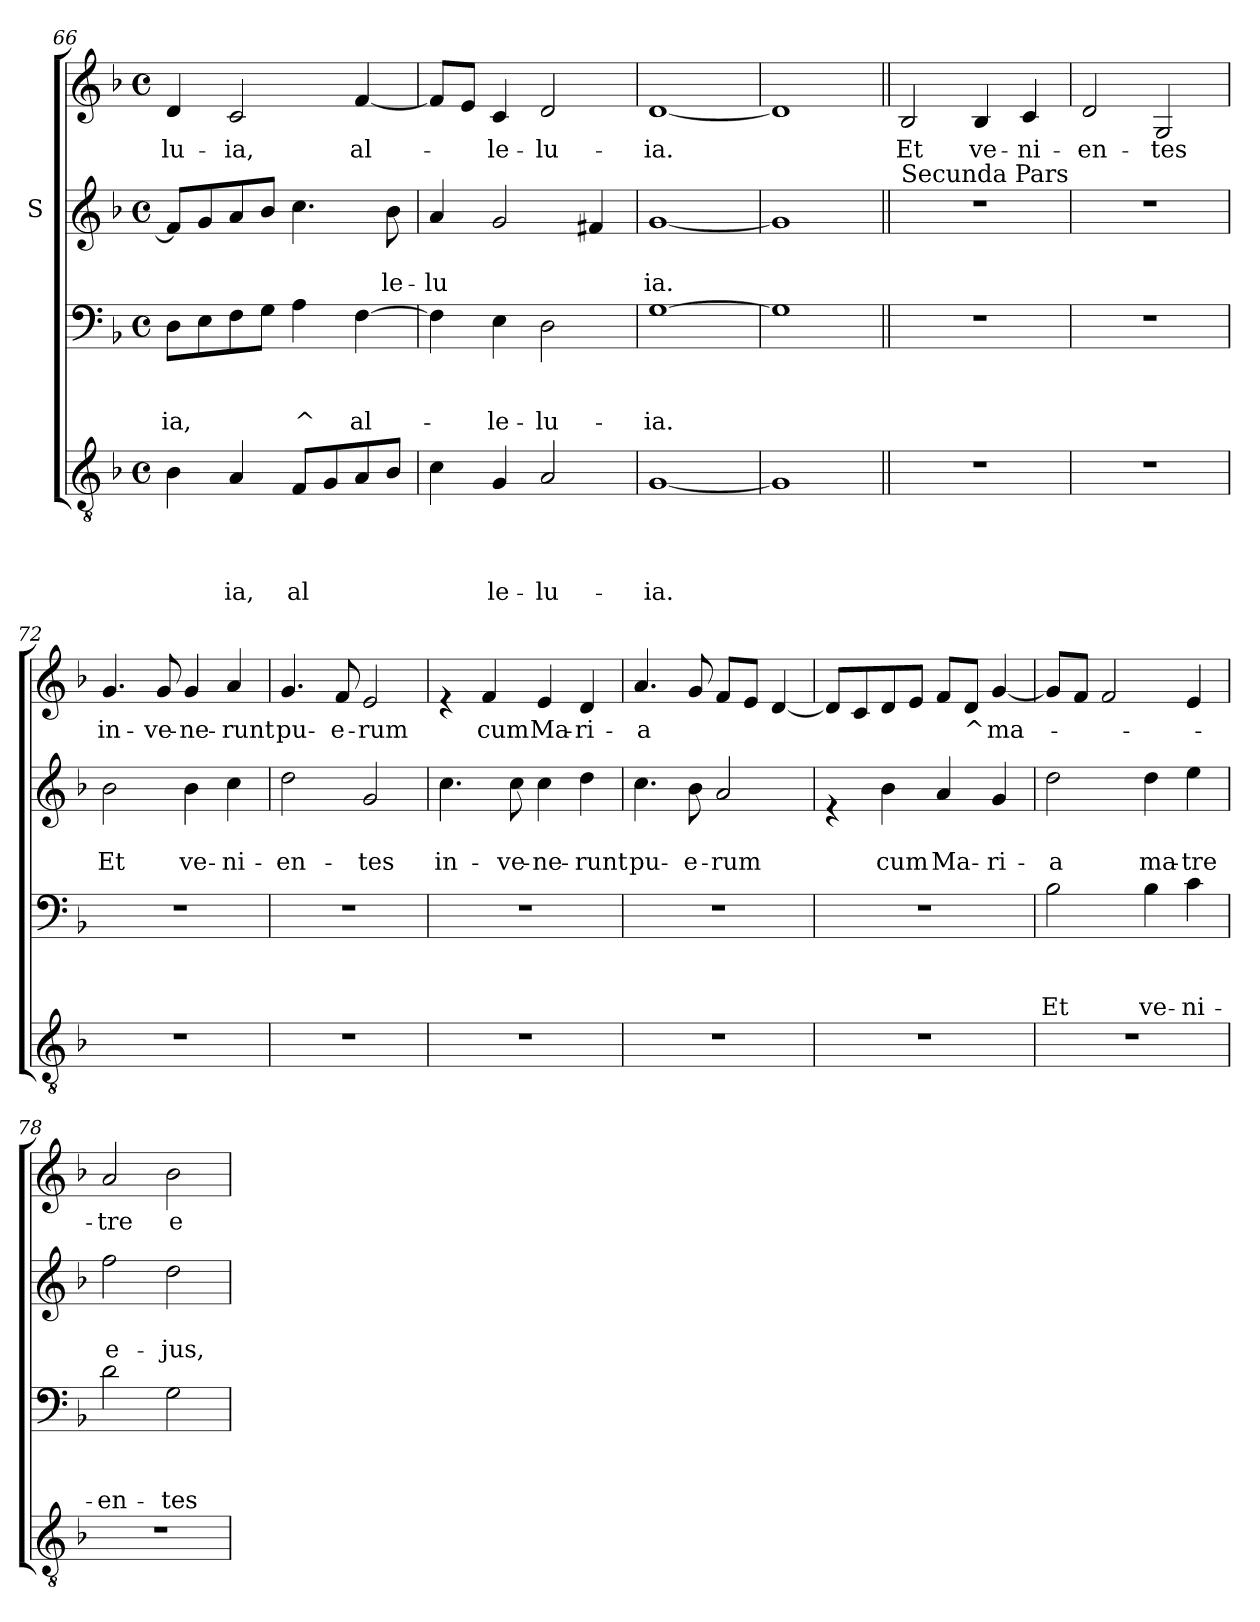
**kern	**text	**text	**text	**text	**kern	**text	**text	**text	**kern	**text	**text	**kern	**text
*part4	*part4	*part4	*part4	*part4	*part3	*part3	*part3	*part3	*part2	*part2	*part2	*part1	*part1
*staff4	*staff4	*staff4	*staff4	*staff4	*staff3	*staff3	*staff3	*staff3	*staff2	*staff2	*staff2	*staff1	*staff1
*	*	*	*	*	*	*	*	*	*I"S	*	*	*	*
*clefGv2	*	*	*	*	*clefF4	*	*	*	*clefG2	*	*	*clefG2	*
*k[b-]	*	*	*	*	*k[b-]	*	*	*	*k[b-]	*	*	*k[b-]	*
*F:	*	*	*	*	*F:	*	*	*	*F:	*	*	*F:	*
*M4/4	*	*	*	*	*M4/4	*	*	*	*M4/4	*	*	*M4/4	*
*met(c)	*	*	*	*	*met(c)	*	*	*	*met(c)	*	*	*met(c)	*
=66	=66	=66	=66	=66	=66	=66	=66	=66	=66	=66	=66	=66	=66
!	!	!	!	!	!	!	!	!LO:LY:b	!	!	!	!	!LO:LY:b
4B-\	.	.	.	.	8D\L	.	.	-ia,	8f/L]	.	.	4d/	lu-
.	.	.	.	.	8E\	.	.	.	8g/	.	.	.	.
!	!	!	!	!LO:LY:b	!	!	!	!	!	!	!	!	!LO:LY:b
4A/	.	.	.	ia,	8F\	.	.	.	8a/	.	.	2c/	-ia,
.	.	.	.	.	8G\J	.	.	.	8b-/J	.	.	.	.
!	!	!	!	!LO:LY:b	!	!	!	!LO:LY:b	!	!	!	!	!
8F/L	.	.	.	al	4A\	.	.	^	4.cc\	.	.	.	.
8G/	.	.	.	.	.	.	.	.	.	.	.	.	.
!	!	!	!	!	!	!	!	!LO:LY:b	!	!	!	!	!LO:LY:b
8A/	.	.	.	.	[>4F\	.	.	al-	.	.	.	[<4f/	al-
!	!	!	!	!	!	!	!	!	!	!	!LO:LY:b	!	!
8B-/J	.	.	.	.	.	.	.	.	8b-\	.	-le-	.	.
=67	=67	=67	=67	=67	=67	=67	=67	=67	=67	=67	=67	=67	=67
!	!	!	!	!	!	!	!	!	!	!	!LO:LY:b	!	!
4c\	.	.	.	.	4F\]	.	.	.	4a/	.	-lu	8f/L]	.
.	.	.	.	.	.	.	.	.	.	.	.	8e/J	.
!	!	!	!	!LO:LY:b	!	!	!	!LO:LY:b	!	!	!	!	!LO:LY:b
4G/	.	.	.	le-	4E\	.	.	-le-	2g/	.	.	4c/	-le-
!	!	!	!	!LO:LY:b	!	!	!	!LO:LY:b	!	!	!	!	!LO:LY:b
2A/	.	.	.	-lu-	2D\	.	.	-lu-	.	.	.	2d/	-lu-
.	.	.	.	.	.	.	.	.	4f#X/	.	.	.	.
=68	=68	=68	=68	=68	=68	=68	=68	=68	=68	=68	=68	=68	=68
!	!	!	!	!LO:LY:b	!	!	!	!LO:LY:b	!	!	!LO:LY:b	!	!LO:LY:b
[<1G	.	.	.	-ia.	[>1G	.	.	-ia.	[<1g	.	ia.	[<1d	-ia.
=69	=69	=69	=69	=69	=69	=69	=69	=69	=69	=69	=69	=69	=69
1G]	.	.	.	.	1G]	.	.	.	1g]	.	.	1d]	.
!!LO:LB:g=z
=70||	=70||	=70||	=70||	=70||	=70||	=70||	=70||	=70||	=70||	=70||	=70||	=70||	=70||
!	!	!	!	!	!	!	!	!	!LO:TX:a:t=Secunda Pars	!	!	!	!
!	!	!	!	!	!	!	!	!	!	!	!	!	!LO:LY:b
1r	.	.	.	.	1r	.	.	.	1r	.	.	2B-/	Et
!	!	!	!	!	!	!	!	!	!	!	!	!	!LO:LY:b
.	.	.	.	.	.	.	.	.	.	.	.	4B-/	ve-
!	!	!	!	!	!	!	!	!	!	!	!	!	!LO:LY:b
.	.	.	.	.	.	.	.	.	.	.	.	4c/	-ni-
=71	=71	=71	=71	=71	=71	=71	=71	=71	=71	=71	=71	=71	=71
!	!	!	!	!	!	!	!	!	!	!	!	!	!LO:LY:b
1r	.	.	.	.	1r	.	.	.	1r	.	.	2d/	-en-
!	!	!	!	!	!	!	!	!	!	!	!	!	!LO:LY:b
.	.	.	.	.	.	.	.	.	.	.	.	2G/	-tes
=72	=72	=72	=72	=72	=72	=72	=72	=72	=72	=72	=72	=72	=72
!	!	!	!	!	!	!	!	!	!	!	!LO:LY:b	!	!LO:LY:b
1r	.	.	.	.	1r	.	.	.	2b-\	.	Et	4.g/	in-
!	!	!	!	!	!	!	!	!	!	!	!	!	!LO:LY:b
.	.	.	.	.	.	.	.	.	.	.	.	8g/	-ve-
!	!	!	!	!	!	!	!	!	!	!	!LO:LY:b	!	!LO:LY:b
.	.	.	.	.	.	.	.	.	4b-\	.	ve-	4g/	-ne-
!	!	!	!	!	!	!	!	!	!	!	!LO:LY:b	!	!LO:LY:b
.	.	.	.	.	.	.	.	.	4cc\	.	-ni-	4a/	-runt
=73	=73	=73	=73	=73	=73	=73	=73	=73	=73	=73	=73	=73	=73
!	!	!	!	!	!	!	!	!	!	!	!LO:LY:b	!	!LO:LY:b
1r	.	.	.	.	1r	.	.	.	2dd\	.	-en-	4.g/	pu-
!	!	!	!	!	!	!	!	!	!	!	!	!	!LO:LY:b
.	.	.	.	.	.	.	.	.	.	.	.	8f/	-e-
!	!	!	!	!	!	!	!	!	!	!	!LO:LY:b	!	!LO:LY:b
.	.	.	.	.	.	.	.	.	2g/	.	-tes	2e/	-rum
=74	=74	=74	=74	=74	=74	=74	=74	=74	=74	=74	=74	=74	=74
!	!	!	!	!	!	!	!	!	!	!	!LO:LY:b	!	!
1r	.	.	.	.	1r	.	.	.	4.cc\	.	in-	4re	.
!	!	!	!	!	!	!	!	!	!	!	!	!	!LO:LY:b
.	.	.	.	.	.	.	.	.	.	.	.	4f/	cum
!	!	!	!	!	!	!	!	!	!	!	!LO:LY:b	!	!
.	.	.	.	.	.	.	.	.	8cc\	.	-ve-	.	.
!	!	!	!	!	!	!	!	!	!	!	!LO:LY:b	!	!LO:LY:b
.	.	.	.	.	.	.	.	.	4cc\	.	-ne-	4e/	Ma-
!	!	!	!	!	!	!	!	!	!	!	!LO:LY:b	!	!LO:LY:b
.	.	.	.	.	.	.	.	.	4dd\	.	-runt	4d/	-ri-
!!LO:LB:g=z
=75	=75	=75	=75	=75	=75	=75	=75	=75	=75	=75	=75	=75	=75
!	!	!	!	!	!	!	!	!	!	!	!LO:LY:b	!	!LO:LY:b
1r	.	.	.	.	1r	.	.	.	4.cc\	.	pu-	4.a/	-a
!	!	!	!	!	!	!	!	!	!	!	!LO:LY:b	!	!
.	.	.	.	.	.	.	.	.	8b-\	.	-e-	8g/	.
!	!	!	!	!	!	!	!	!	!	!	!LO:LY:b	!	!
.	.	.	.	.	.	.	.	.	2a/	.	-rum	8f/L	.
.	.	.	.	.	.	.	.	.	.	.	.	8e/J	.
.	.	.	.	.	.	.	.	.	.	.	.	[<4d/	.
=76	=76	=76	=76	=76	=76	=76	=76	=76	=76	=76	=76	=76	=76
1r	.	.	.	.	1r	.	.	.	4re	.	.	8d/L]	.
.	.	.	.	.	.	.	.	.	.	.	.	8c/	.
!	!	!	!	!	!	!	!	!	!	!	!LO:LY:b	!	!
.	.	.	.	.	.	.	.	.	4b-\	.	cum	8d/	.
.	.	.	.	.	.	.	.	.	.	.	.	8e/J	.
!	!	!	!	!	!	!	!	!	!	!	!LO:LY:b	!	!
.	.	.	.	.	.	.	.	.	4a/	.	Ma-	8f/L	.
!	!	!	!	!	!	!	!	!	!	!	!	!	!LO:LY:b
.	.	.	.	.	.	.	.	.	.	.	.	8d/J	^
!	!	!	!	!	!	!	!	!	!	!	!LO:LY:b	!	!LO:LY:b
.	.	.	.	.	.	.	.	.	4g/	.	-ri-	[<4g/	ma-
=77	=77	=77	=77	=77	=77	=77	=77	=77	=77	=77	=77	=77	=77
!	!	!	!	!	!	!	!	!LO:LY:b	!	!	!LO:LY:b	!	!
1r	.	.	.	.	2B-\	.	.	Et	2dd\	.	-a	8g/L]	.
.	.	.	.	.	.	.	.	.	.	.	.	8f/J	.
.	.	.	.	.	.	.	.	.	.	.	.	2f/	.
!	!	!	!	!	!	!	!	!LO:LY:b	!	!	!LO:LY:b	!	!
.	.	.	.	.	4B-\	.	.	ve-	4dd\	.	ma-	.	.
!	!	!	!	!	!	!	!	!LO:LY:b	!	!	!LO:LY:b	!	!
.	.	.	.	.	4c\	.	.	-ni-	4ee\	.	-tre	4e/	.
=78	=78	=78	=78	=78	=78	=78	=78	=78	=78	=78	=78	=78	=78
!	!	!	!	!	!	!	!	!LO:LY:b	!	!	!LO:LY:b	!	!LO:LY:b
1r	.	.	.	.	2d\	.	.	-en-	2ff\	.	e-	2a/	-tre
!	!	!	!	!	!	!	!	!LO:LY:b	!	!	!LO:LY:b	!	!LO:LY:b
.	.	.	.	.	2G\	.	.	-tes	2dd\	.	-jus,	2b-\	e-
=	=	=	=	=	=	=	=	=	=	=	=	=	=
*-	*-	*-	*-	*-	*-	*-	*-	*-	*-	*-	*-	*-	*-
